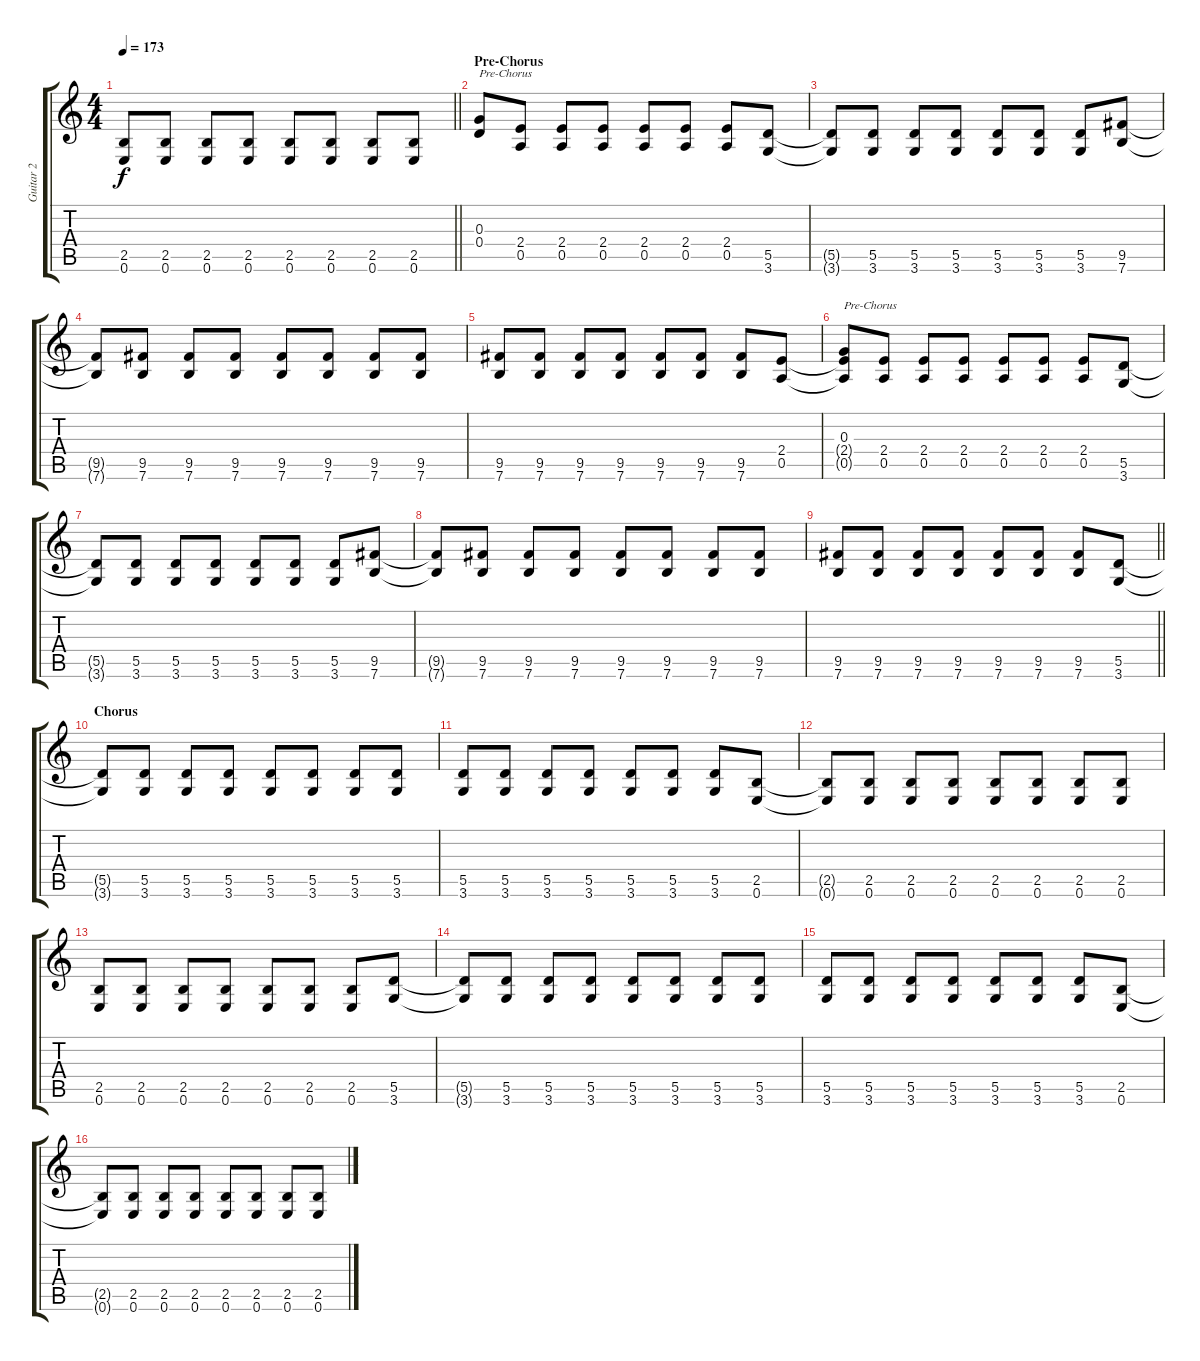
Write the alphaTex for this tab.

\track ("Guitar 2" "Guitar 2") {instrument distortionguitar}
\staff {score tabs}
\tuning (E4 B3 G3 D3 A2 E2) {hide}
\ts (4 4)
\tempo 173
\clef g2
\barLineRight lightlight
\ks c
(2.5{t} 0.6{t}).8{dy f} (2.5 0.6).8 (2.5 0.6).8 (2.5 0.6).8 (2.5 0.6).8 (2.5 0.6).8 (2.5 0.6).8 (2.5 0.6).8 |
\section ("" "Pre-Chorus")
(0.3 0.4).8{txt "Pre-Chorus"} (2.4 0.5).8 (2.4 0.5).8 (2.4 0.5).8 (2.4 0.5).8 (2.4 0.5).8 (2.4 0.5).8 (5.5 3.6).8 |
(5.5{t} 3.6{t}).8 (5.5 3.6).8 (5.5 3.6).8 (5.5 3.6).8 (5.5 3.6).8 (5.5 3.6).8 (5.5 3.6).8 (9.5 7.6).8 |
(9.5{t} 7.6{t}).8 (9.5 7.6).8 (9.5 7.6).8 (9.5 7.6).8 (9.5 7.6).8 (9.5 7.6).8 (9.5 7.6).8 (9.5 7.6).8 |
(9.5 7.6).8 (9.5 7.6).8 (9.5 7.6).8 (9.5 7.6).8 (9.5 7.6).8 (9.5 7.6).8 (9.5 7.6).8 (2.4 0.5).8 |
(0.3 2.4{t} 0.5{t}).8{txt "Pre-Chorus"} (2.4 0.5).8 (2.4 0.5).8 (2.4 0.5).8 (2.4 0.5).8 (2.4 0.5).8 (2.4 0.5).8 (5.5 3.6).8 |
(5.5{t} 3.6{t}).8 (5.5 3.6).8 (5.5 3.6).8 (5.5 3.6).8 (5.5 3.6).8 (5.5 3.6).8 (5.5 3.6).8 (9.5 7.6).8 |
(9.5{t} 7.6{t}).8 (9.5 7.6).8 (9.5 7.6).8 (9.5 7.6).8 (9.5 7.6).8 (9.5 7.6).8 (9.5 7.6).8 (9.5 7.6).8 |
\barLineRight lightlight
(9.5 7.6).8 (9.5 7.6).8 (9.5 7.6).8 (9.5 7.6).8 (9.5 7.6).8 (9.5 7.6).8 (9.5 7.6).8 (5.5 3.6).8 |
\section ("" "Chorus")
(5.5{t} 3.6{t}).8 (5.5 3.6).8 (5.5 3.6).8 (5.5 3.6).8 (5.5 3.6).8 (5.5 3.6).8 (5.5 3.6).8 (5.5 3.6).8 |
(5.5 3.6).8 (5.5 3.6).8 (5.5 3.6).8 (5.5 3.6).8 (5.5 3.6).8 (5.5 3.6).8 (5.5 3.6).8 (2.5 0.6).8 |
(2.5{t} 0.6{t}).8 (2.5 0.6).8 (2.5 0.6).8 (2.5 0.6).8 (2.5 0.6).8 (2.5 0.6).8 (2.5 0.6).8 (2.5 0.6).8 |
(2.5 0.6).8 (2.5 0.6).8 (2.5 0.6).8 (2.5 0.6).8 (2.5 0.6).8 (2.5 0.6).8 (2.5 0.6).8 (5.5 3.6).8 |
(5.5{t} 3.6{t}).8 (5.5 3.6).8 (5.5 3.6).8 (5.5 3.6).8 (5.5 3.6).8 (5.5 3.6).8 (5.5 3.6).8 (5.5 3.6).8 |
(5.5 3.6).8 (5.5 3.6).8 (5.5 3.6).8 (5.5 3.6).8 (5.5 3.6).8 (5.5 3.6).8 (5.5 3.6).8 (2.5 0.6).8 |
(2.5{t} 0.6{t}).8 (2.5 0.6).8 (2.5 0.6).8 (2.5 0.6).8 (2.5 0.6).8 (2.5 0.6).8 (2.5 0.6).8 (2.5 0.6).8
